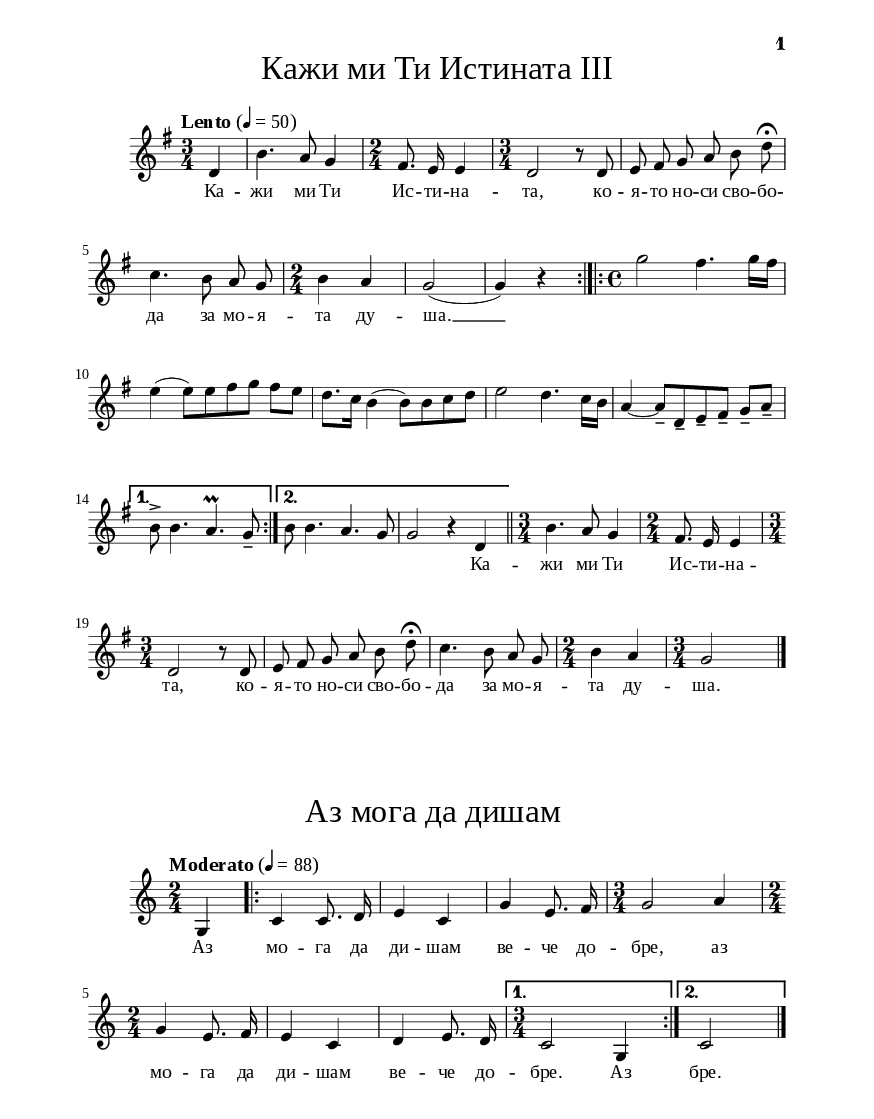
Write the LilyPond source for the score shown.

\version "2.24.4"

% include paper part and global functions
\include "include/globals.ily"

\bookpart {
  \label #'ref169_1
  \tocItem \markup "Кажи ми Ти Истината III"
  \include "include/bookpart-paper.ily"
  \score {
    \include "include/score-layout.ily"

    \new Voice \absolute {
      \clef treble
      \key g \major
      \time 3/4
      \tempoFunc "Lento" 4 "50"
      \autoBeamOff

      \partial 4
      d'4 | % 2
      b'4.  a'8  g'4 | % 3
      \time 2/4  | % 3
      fis'8.  e'16  e'4 | % 4
      \time 3/4  | % 4
      d'2 r8  d'8 | % 5
      e'8  fis'8  g'8  a'8
      b'8  d''8 ^\fermata \break | % 6
      c''4.  b'8  a'8  g'8 | % 7
      \time 2/4  | % 7
      b'4  a'4 | % 8
      g'2 ( | % 9
      g'4 ) r4 \bar ":|.|:"
      \repeat volta 2 {
        \time 4/4
        g''2  fis''4.  g''16 [
        fis''16 ] \break | % 11
        e''4 (  e''8 ) [  e''8
        fis''8  g''8 ]  fis''8 [  e''8 ] | % 12
        d''8. [  c''16 ]  b'4 (  b'8
        ) [  b'8  c''8  d''8 ] | % 13
        e''2  d''4.  c''16 [  b'16
        ] | % 14
        a'4 ~  a'8 -- [  d'8 --  e'8 --
        fis'8 -- ]  g'8 -- [  a'8 -- ] \break |
      }

      \alternative {
        {
          b'8 ->  b'4.  a'4.\prall g'8 --
        }
        {
          b'8  b'4.  a'4.  g'8
          g'2 r4  d'4 \bar "||"
        }
      }
      \time 3/4   b'4.  a'8  g'4 | \time 2/4
      fis'8.  e'16  e'4 \break \time 3/4  d'2 r8
      d'8  e'8  fis'8  g'8  a'8
      b'8  d''8 ^\fermata  c''4.  b'8
      a'8  g'8 | \time 2/4 b'4  a'4 | \time 3/4
      g'2 s4 \bar "|."
    }
    \addlyrics {
      Ка -- жи ми Ти Ис -- ти -- на -- та,
      ко -- я -- то но -- си сво -- бо --
      да за мо -- я -- та ду -- ша. __ ""

      \skip1 \skip1 \skip1 \skip1 \skip1 \skip1 \skip1 \skip1
      \skip1 \skip1 \skip1 \skip1 \skip1 \skip1 \skip1 \skip1 \skip1
      \skip1 \skip1 \skip1


      Ка -- жи ми Ти Ис -- ти --
      на -- та, ко -- я -- то но -- си сво
      -- бо -- да за мо -- я -- та ду --
      ша.}

      \header {
        title = \titleFunc #'ref_desc_16 "Кажи ми Ти Истината III" "Kaži mi Ti Istinata III"
      }

      \midi{}

    } % score

    \markup \vspace #4
    \label #'ref171_2
    \tocItem \markup "Аз мога да дишам"

    \include "include/bookpart-paper.ily"
    \score {
      \include "include/score-layout.ily"

      \new Voice \absolute {
        \clef treble
        \key c \major
        \time 2/4
        \tempoFunc "Moderato" 4 "88"
        \autoBeamOff
        \partial 4
        g4 \repeat volta 2 {
          |
          c'4 c'8. d'16 | % 3
          e'4 c'4 | % 4
          g'4 e'8. f'16 | % 5
          \time 3/4  g'2 a'4 |  \break
          \time 2/4  g'4 e'8. f'16 | % 7
          e'4 c'4 | % 8
          d'4 e'8. d'16 | % 9
          \time 3/4
        }
        \alternative {
          {
            c'2 g4 |
          }
          {c'2 \bar "|."  }
        }
      }

      \addlyrics {
        Аз мо -- га
        да ди -- шам ве -- че до -- бре, аз мо -- га
        да ди -- шам ве -- че до -- бре. Аз  бре.}

        \header {
          title = \titleFunc #'ref_desc_14 "Аз мога да дишам " "Az moga da dišam"
        }

        \midi{}

      } % score



    } % bookpart

    % Più mosso
    %
